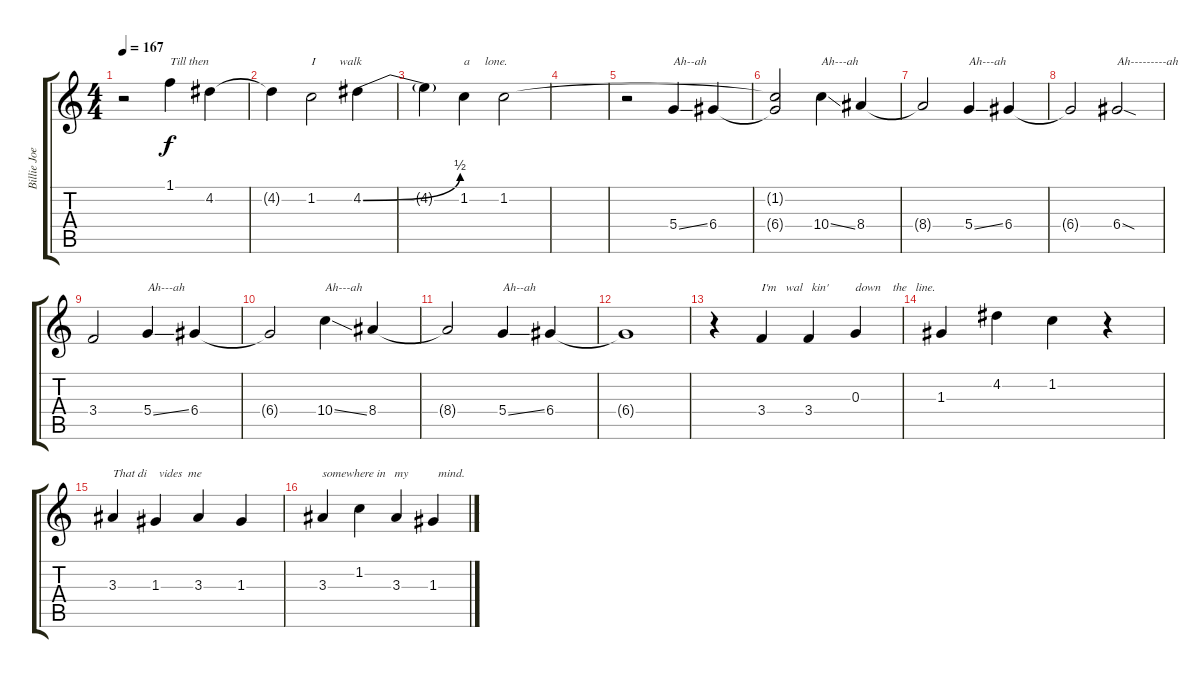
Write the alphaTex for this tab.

\track ("Billie Joe Armstrong (Vocals)" "Billie Joe") {instrument electricguitarjazz}
\staff {score tabs}
\tuning (E4 B3 G3 D3 A2 E2) {hide}
\ts (4 4)
\tempo 167
\clef g2
\ks c
r.2{dy f} 1.1.4{txt "Till then"} 4.2.4 |
4.2{t}.4 1.2.2{txt "I        walk"} 4.2{be (bend 0 0 60 2)}.4 |
4.2{t}.4 1.2.4{txt "a     lone."} 1.2.2 |
|
r.2 5.4{ss}.4{txt "Ah--ah"} 6.4.4 |
(1.2{t} 6.4{t}).2 10.4{ss}.4{txt "Ah---ah"} 8.4.4 |
8.4{t}.2 5.4{ss}.4{txt "Ah---ah"} 6.4.4 |
6.4{t}.2 6.4{sod}.2{txt "Ah---------ah"} |
3.4.2 5.4{ss}.4{txt "Ah---ah"} 6.4.4 |
6.4{t}.2 10.4{ss}.4{txt "Ah---ah"} 8.4.4 |
8.4{t}.2 5.4{ss}.4{txt "Ah--ah"} 6.4.4 |
6.4{t}.1 |
r.4 3.4.4{txt "I'm   wal   kin'         down    the   line."} 3.4.4 0.3.4 |
1.3.4 4.2.4 1.2.4 r.4 |
3.3.4{txt "That di    vides  me"} 1.3.4 3.3.4 1.3.4 |
3.3.4{txt "somewhere in   my          mind."} 1.2.4 3.3.4 1.3.4
